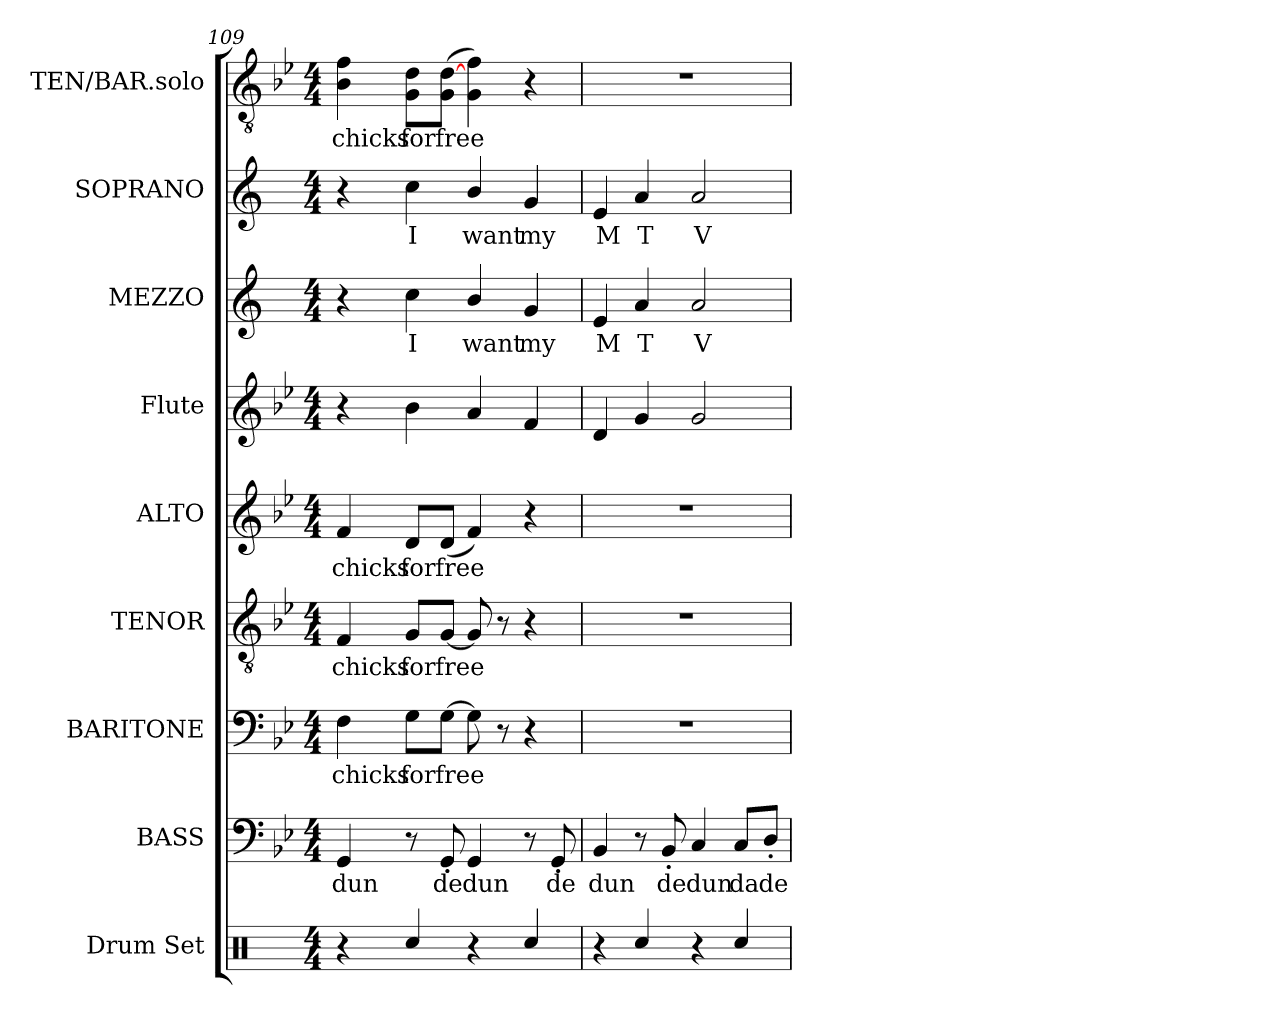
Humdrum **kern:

**kern	**kern	**text	**kern	**text	**kern	**text	**kern	**text	**kern	**kern	**text	**kern	**text	**kern	**text
*part9	*part8	*part8	*part7	*part7	*part6	*part6	*part5	*part5	*part4	*part3	*part3	*part2	*part2	*part1	*part1
*staff9	*staff8	*staff8	*staff7	*staff7	*staff6	*staff6	*staff5	*staff5	*staff4	*staff3	*staff3	*staff2	*staff2	*staff1	*staff1
*I"Drum Set	*I"BASS	*	*I"BARITONE	*	*I"TENOR	*	*I"ALTO	*	*I"Flute	*I"MEZZO	*	*I"SOPRANO	*	*I"TEN/BAR.solo	*
*I'Dr.	*I'B.	*	*I'Bar.	*	*I'T.	*	*I'A.	*	*I'Fl.	*	*	*I'S.	*	*I'T.	*
*clefX	*clefF4	*	*clefF4	*	*clefGv2	*	*clefG2	*	*clefG2	*clefG2	*	*clefG2	*	*clefGv2	*
*	*	*	*	*	*	*	*	*	*	*ITrd1c2	*	*ITrd1c2	*	*	*
*k[]	*k[b-e-]	*	*k[b-e-]	*	*k[b-e-]	*	*k[b-e-]	*	*k[b-e-]	*k[b-e-]	*	*k[b-e-]	*	*k[b-e-]	*
*M4/4	*M4/4	*	*M4/4	*	*M4/4	*	*M4/4	*	*M4/4	*M4/4	*	*M4/4	*	*M4/4	*
=109	=109	=109	=109	=109	=109	=109	=109	=109	=109	=109	=109	=109	=109	=109	=109
!	!	!LO:LY:b	!	!LO:LY:b	!	!LO:LY:b	!	!LO:LY:b	!	!	!	!	!	!	!LO:LY:b
4r	4GG/	dun	4F\	chicks	4F/	chicks	4f/	chicks	4r	4r	.	4r	.	4B-\ 4f\	chicks
!	!	!	!	!LO:LY:b	!	!LO:LY:b	!	!LO:LY:b	!	!	!LO:LY:b	!	!LO:LY:b	!	!LO:LY:b
4Rcc/	8r	.	8G\L	for	8G/L	for	8d/L	for	4b-\	4b-\	I	4b-\	I	8G\ 8d\L	for
!	!	!LO:LY:b	!	!LO:LY:b	!	!LO:LY:b	!	!LO:LY:b	!	!	!	!	!	!	!LO:LY:b
.	8GG'/	de	[8G\J	free	[8G/J	free	(<8d/J	free	.	.	.	.	.	(>8G\ [8d\J	free
!	!	!LO:LY:b	!	!	!	!	!	!	!	!	!LO:LY:b	!	!LO:LY:b	!	!
4r	4GG/	dun	8G\]	.	8G/]	.	4f/)	.	4a/	4a/	want	4a/	want	4G\ 4f\)	.
.	.	.	8r	.	8r	.	.	.	.	.	.	.	.	.	.
!	!	!	!	!	!	!	!	!	!	!	!LO:LY:b	!	!LO:LY:b	!	!
4Rcc/	8r	.	4r	.	4r	.	4r	.	4f/	4f/	my	4f/	my	4r	.
!	!	!LO:LY:b	!	!	!	!	!	!	!	!	!	!	!	!	!
.	8GG'/	de	.	.	.	.	.	.	.	.	.	.	.	.	.
=110	=110	=110	=110	=110	=110	=110	=110	=110	=110	=110	=110	=110	=110	=110	=110
!	!	!LO:LY:b	!	!	!	!	!	!	!	!	!LO:LY:b	!	!LO:LY:b	!	!
4r	4BB-/	dun	1r	.	1r	.	1r	.	4d/	4d/	M	4d/	M	1r	.
!	!	!	!	!	!	!	!	!	!	!	!LO:LY:b	!	!LO:LY:b	!	!
4Rcc/	8r	.	.	.	.	.	.	.	4g/	4g/	T	4g/	T	.	.
!	!	!LO:LY:b	!	!	!	!	!	!	!	!	!	!	!	!	!
.	8BB-'/	de	.	.	.	.	.	.	.	.	.	.	.	.	.
!	!	!LO:LY:b	!	!	!	!	!	!	!	!	!LO:LY:b	!	!LO:LY:b	!	!
4r	4C/	dun	.	.	.	.	.	.	2g/	2g/	V	2g/	V	.	.
!	!	!LO:LY:b	!	!	!	!	!	!	!	!	!	!	!	!	!
4Rcc/	8C/L	da	.	.	.	.	.	.	.	.	.	.	.	.	.
!	!	!LO:LY:b	!	!	!	!	!	!	!	!	!	!	!	!	!
.	8D'/J	de	.	.	.	.	.	.	.	.	.	.	.	.	.
=	=	=	=	=	=	=	=	=	=	=	=	=	=	=	=
*-	*-	*-	*-	*-	*-	*-	*-	*-	*-	*-	*-	*-	*-	*-	*-
